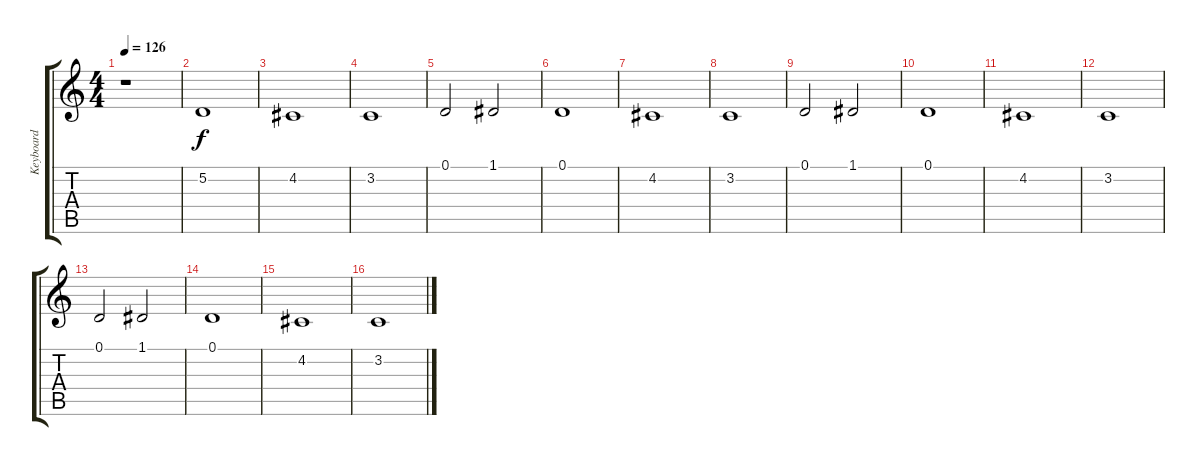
\track ("Keyboard" "Keyboard") {instrument stringensemble2}
\staff {score tabs}
\tuning (D4 A3 F3 C3 G2 D2) {hide}
\ts (4 4)
\tempo 126
\clef g2
\ks c
r.1{dy f instrument stringensemble2} |
5.2.1 |
4.2.1 |
3.2.1 |
0.1.2 1.1.2 |
0.1.1 |
4.2.1 |
3.2.1 |
0.1.2 1.1.2 |
0.1.1 |
4.2.1 |
3.2.1 |
0.1.2 1.1.2 |
0.1.1 |
4.2.1 |
3.2.1
